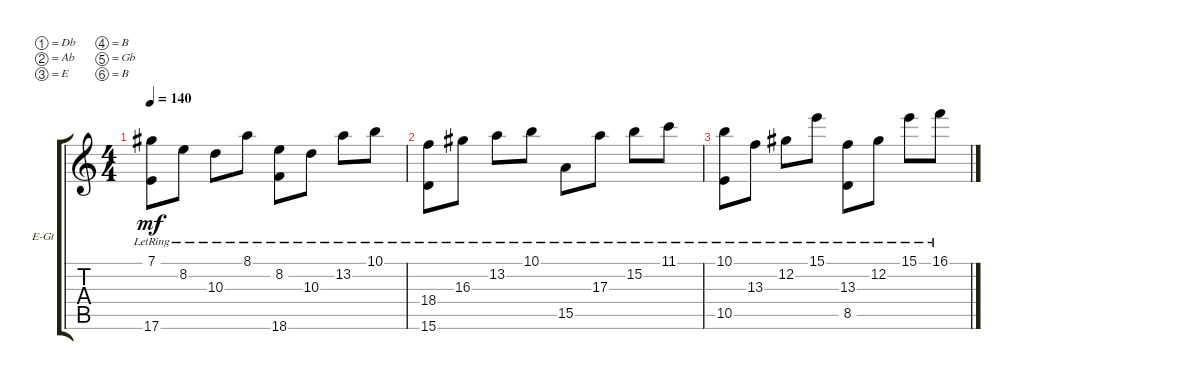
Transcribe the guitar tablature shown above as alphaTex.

\defaultSystemsLayout 4
\bracketExtendMode groupsimilarinstruments
\firstSystemTrackNameOrientation horizontal
\otherSystemsTrackNameOrientation horizontal
\track ("Electric Guitar" "E-Gt") {instrument electricguitarclean}
\staff {score tabs}
\tuning (Db4 Ab3 E3 B2 Gb2 B1)
\ts (4 4)
\tempo 140
\clef g2
\ks c
(17.6{lr} 7.1{lr}).8{dy mf} 8.2{lr}.8 10.3{lr}.8 8.1{lr}.8 (18.6{lr} 8.2{lr}).8 10.3{lr}.8 13.2{lr}.8 10.1{lr}.8 |
(15.6{lr} 18.4{lr}).8 16.3{lr}.8 13.2{lr}.8 10.1{lr}.8 15.5{lr}.8 17.3{lr}.8 15.2{lr}.8 11.1{lr}.8 |
(10.5{lr} 10.1{lr}).8 13.3{lr}.8 12.2{lr}.8 15.1{lr}.8 (8.5{lr} 13.3{lr}).8 12.2{lr}.8 15.1{lr}.8 16.1{lr}.8
